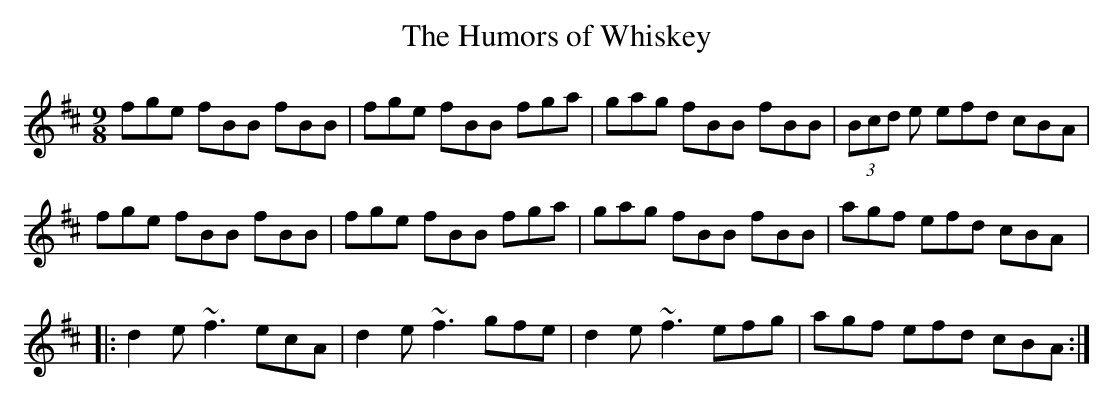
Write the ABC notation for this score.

X:1
T:Humors of Whiskey, The
M:9/8
L:1/8
K:Bm
fge fBB fBB | fge fBB fga | gag fBB fBB | (3Bcd e efd cBA |
!fge fBB fBB | fge fBB fga | gag fBB fBB | agf efd cBA |:
!d2e ~f3 ecA | d2e ~f3 gfe | d2e ~f3 efg | agf efd cBA :|
